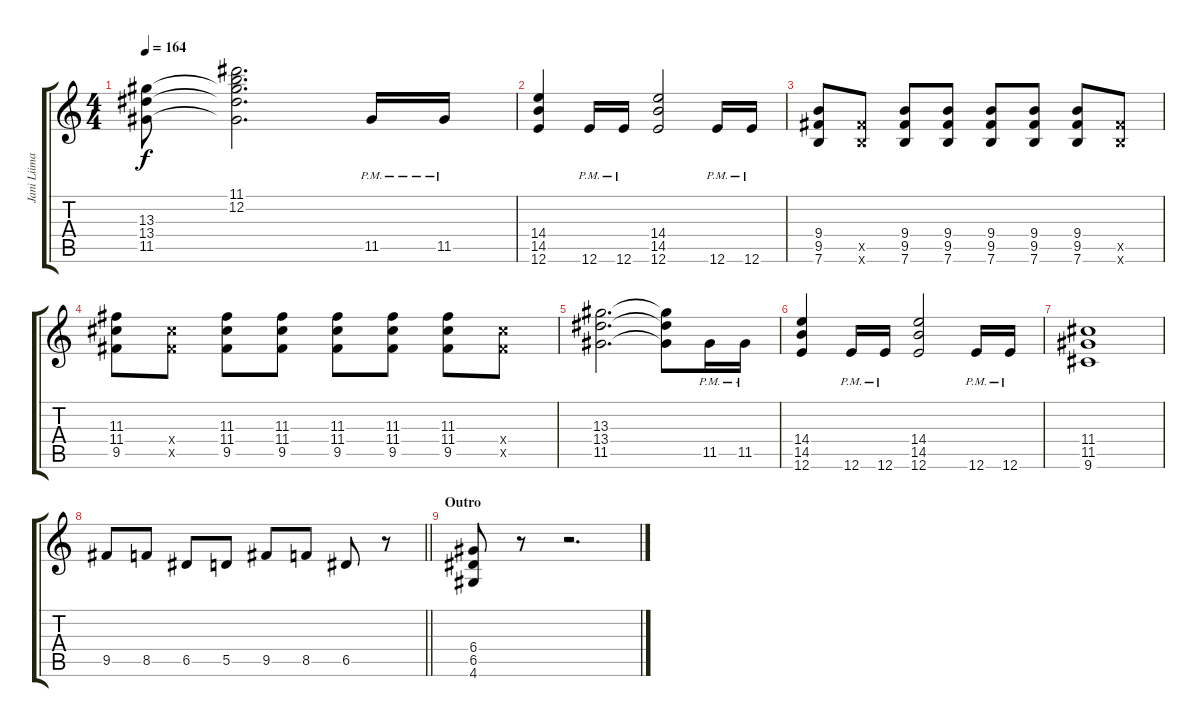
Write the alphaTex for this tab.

\track ("Jani Liimatainen" "Jani Liima") {instrument distortionguitar}
\staff {score tabs}
\tuning (E4 B3 G3 D3 A2 E2) {hide}
\ts (4 4)
\tempo 164
\clef g2
\ks c
(13.3 13.4 11.5).8{dy f} (11.1 12.2 13.3{t} 13.4{t} 11.5{t}).2{d} 11.5{pm}.16 11.5{pm}.16 |
(14.4 14.5 12.6).4 12.6{pm}.16 12.6{pm}.16 (14.4 14.5 12.6).2 12.6{pm}.16 12.6{pm}.16 |
(9.4 9.5 7.6).8 (9.5{x} 7.6{x}).8 (9.4 9.5 7.6).8 (9.4 9.5 7.6).8 (9.4 9.5 7.6).8 (9.4 9.5 7.6).8 (9.4 9.5 7.6).8 (9.5{x} 7.6{x}).8 |
(11.3 11.4 9.5).8 (11.4{x} 9.5{x}).8 (11.3 11.4 9.5).8 (11.3 11.4 9.5).8 (11.3 11.4 9.5).8 (11.3 11.4 9.5).8 (11.3 11.4 9.5).8 (11.4{x} 9.5{x}).8 |
(13.3 13.4 11.5).2{d} (13.3{t} 13.4{t} 11.5{t}).8 11.5{pm}.16 11.5{pm}.16 |
(14.4 14.5 12.6).4 12.6{pm}.16 12.6{pm}.16 (14.4 14.5 12.6).2 12.6{pm}.16 12.6{pm}.16 |
(11.4 11.5 9.6).1 |
\barLineRight lightlight
9.5.8 8.5.8 6.5.8 5.5.8 9.5.8 8.5.8 6.5.8 r.8 |
\section ("" "Outro")
(6.4 6.5 4.6).8 r.8 r.2{d}
